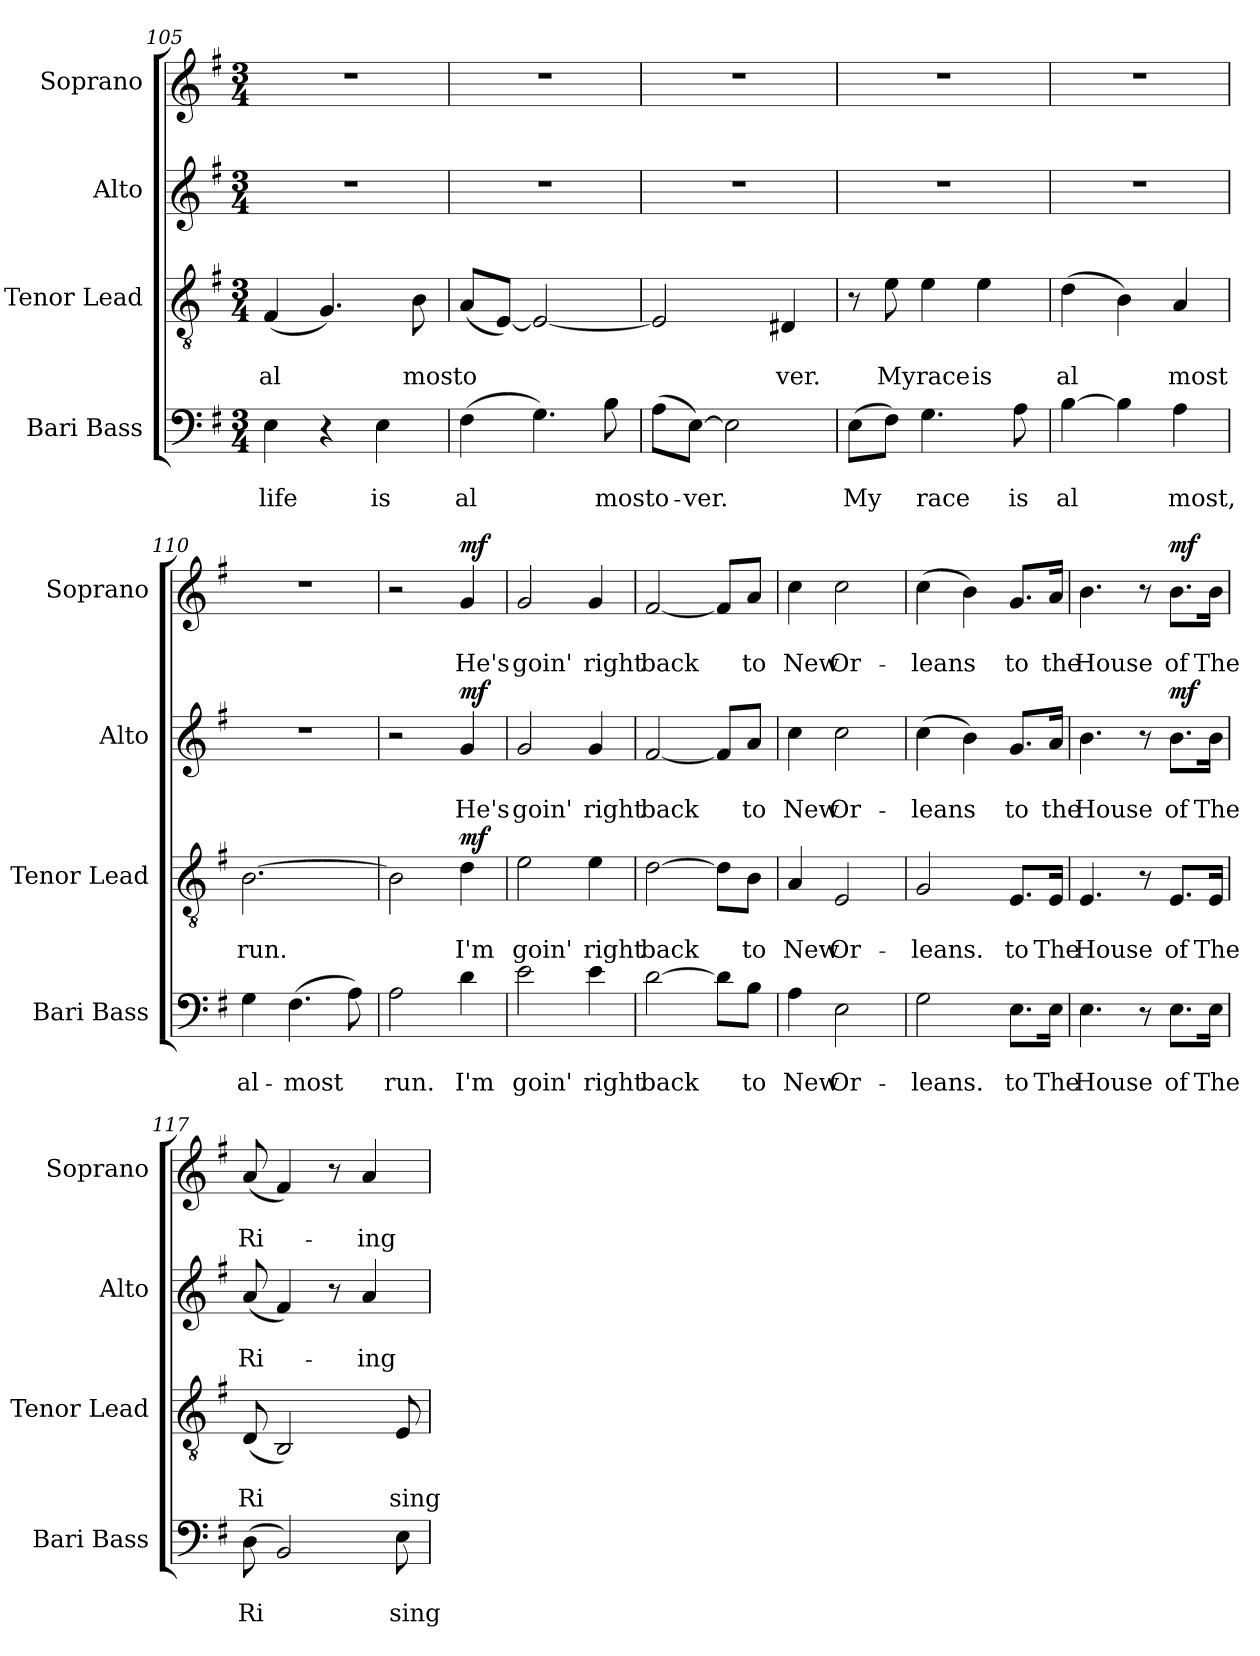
**kern	**text	**text	**kern	**text	**text	**dynam	**kern	**text	**text	**dynam	**kern	**text	**text	**dynam
*part4	*part4	*part4	*part3	*part3	*part3	*part3	*part2	*part2	*part2	*part2	*part1	*part1	*part1	*part1
*staff4	*staff4	*staff4	*staff3	*staff3	*staff3	*staff3	*staff2	*staff2	*staff2	*staff2	*staff1	*staff1	*staff1	*staff1
*I"Bari Bass	*	*	*I"Tenor Lead	*	*	*	*I"Alto	*	*	*	*I"Soprano	*	*	*
*I'Bari Bass	*	*	*I'Tenor  Lead	*	*	*	*I'Alto	*	*	*	*I'Soprano	*	*	*
*clefF4	*	*	*clefGv2	*	*	*	*clefG2	*	*	*	*clefG2	*	*	*
*k[f#]	*	*	*k[f#]	*	*	*	*k[f#]	*	*	*	*k[f#]	*	*	*
*M3/4	*	*	*M3/4	*	*	*	*M3/4	*	*	*	*M3/4	*	*	*
=105	=105	=105	=105	=105	=105	=105	=105	=105	=105	=105	=105	=105	=105	=105
!	!	!LO:LY:b	!	!	!LO:LY:b	!	!	!	!	!	!	!	!	!
4E\	.	life	(<4F#/	.	al	.	2.r	.	.	.	2.r	.	.	.
4r	.	.	4.G/)	.	.	.	.	.	.	.	.	.	.	.
!	!	!LO:LY:b	!	!	!	!	!	!	!	!	!	!	!	!
4E\	.	is	.	.	.	.	.	.	.	.	.	.	.	.
!	!	!	!	!	!LO:LY:b	!	!	!	!	!	!	!	!	!
.	.	.	8B\	.	most	.	.	.	.	.	.	.	.	.
=106	=106	=106	=106	=106	=106	=106	=106	=106	=106	=106	=106	=106	=106	=106
!	!	!LO:LY:b	!	!	!LO:LY:b	!	!	!	!	!	!	!	!	!
(>4F#\	.	al	(<8A/L	.	-o	.	2.r	.	.	.	2.r	.	.	.
.	.	.	[8E/J)	.	.	.	.	.	.	.	.	.	.	.
4.G\)	.	.	2E/_	.	.	.	.	.	.	.	.	.	.	.
!	!	!LO:LY:b	!	!	!	!	!	!	!	!	!	!	!	!
8B\	.	most	.	.	.	.	.	.	.	.	.	.	.	.
=107	=107	=107	=107	=107	=107	=107	=107	=107	=107	=107	=107	=107	=107	=107
!	!	!LO:LY:b	!	!	!	!	!	!	!	!	!	!	!	!
(>8A\L	.	o-	2E/]	.	.	.	2.r	.	.	.	2.r	.	.	.
!	!	!LO:LY:b	!	!	!	!	!	!	!	!	!	!	!	!
[8E\J)	.	-ver.	.	.	.	.	.	.	.	.	.	.	.	.
2E\]	.	.	.	.	.	.	.	.	.	.	.	.	.	.
!	!	!	!	!	!LO:LY:b	!	!	!	!	!	!	!	!	!
.	.	.	4D#X/	.	ver.	.	.	.	.	.	.	.	.	.
=108	=108	=108	=108	=108	=108	=108	=108	=108	=108	=108	=108	=108	=108	=108
!	!	!LO:LY:b	!	!	!	!	!	!	!	!	!	!	!	!
(>8E\L	.	My	8r	.	.	.	2.r	.	.	.	2.r	.	.	.
!	!	!	!	!	!LO:LY:b	!	!	!	!	!	!	!	!	!
8F#\J)	.	.	8e\	.	My	.	.	.	.	.	.	.	.	.
!	!	!LO:LY:b	!	!	!LO:LY:b	!	!	!	!	!	!	!	!	!
4.G\	.	race	4e\	.	race	.	.	.	.	.	.	.	.	.
!	!	!	!	!	!LO:LY:b	!	!	!	!	!	!	!	!	!
.	.	.	4e\	.	is	.	.	.	.	.	.	.	.	.
!	!	!LO:LY:b	!	!	!	!	!	!	!	!	!	!	!	!
8A\	.	is	.	.	.	.	.	.	.	.	.	.	.	.
=109	=109	=109	=109	=109	=109	=109	=109	=109	=109	=109	=109	=109	=109	=109
!	!	!LO:LY:b	!	!	!LO:LY:b	!	!	!	!	!	!	!	!	!
[4B\	.	-al	(>4d\	.	al	.	2.r	.	.	.	2.r	.	.	.
4B\]	.	.	4B\)	.	.	.	.	.	.	.	.	.	.	.
!	!	!LO:LY:b	!	!	!LO:LY:b	!	!	!	!	!	!	!	!	!
4A\	.	most,	4A/	.	most	.	.	.	.	.	.	.	.	.
=110	=110	=110	=110	=110	=110	=110	=110	=110	=110	=110	=110	=110	=110	=110
!	!	!LO:LY:b	!	!	!LO:LY:b	!	!	!	!	!	!	!	!	!
4G\	.	al-	[2.B\	.	run.	.	2.r	.	.	.	2.r	.	.	.
!	!	!LO:LY:b	!	!	!	!	!	!	!	!	!	!	!	!
(>4.F#\	.	-most	.	.	.	.	.	.	.	.	.	.	.	.
8A\)	.	.	.	.	.	.	.	.	.	.	.	.	.	.
=111	=111	=111	=111	=111	=111	=111	=111	=111	=111	=111	=111	=111	=111	=111
!	!	!LO:LY:b	!	!	!	!	!	!	!	!	!	!	!	!
2A\	.	run.	2B\]	.	.	.	2r	.	.	.	2r	.	.	.
!	!	!LO:LY:b	!	!	!LO:LY:b	!LO:DY:a	!	!	!LO:LY:b	!LO:DY:a	!	!	!LO:LY:b	!LO:DY:a
4d\	.	I'm	4d\	.	I'm	mf	4g/	.	He's	mf	4g/	.	He's	mf
!!LO:LB:g=z
=112	=112	=112	=112	=112	=112	=112	=112	=112	=112	=112	=112	=112	=112	=112
!	!	!LO:LY:b	!	!	!LO:LY:b	!	!	!	!LO:LY:b	!	!	!	!LO:LY:b	!
2e\	.	goin'	2e\	.	goin'	.	2g/	.	goin'	.	2g/	.	goin'	.
!	!	!LO:LY:b	!	!	!LO:LY:b	!	!	!	!LO:LY:b	!	!	!	!LO:LY:b	!
4e\	.	right	4e\	.	right	.	4g/	.	right	.	4g/	.	right	.
=113	=113	=113	=113	=113	=113	=113	=113	=113	=113	=113	=113	=113	=113	=113
!	!	!LO:LY:b	!	!	!LO:LY:b	!	!	!	!LO:LY:b	!	!	!	!LO:LY:b	!
[2d\	.	back	[2d\	.	back	.	[2f#/	.	back	.	[2f#/	.	back	.
8d\L]	.	.	8d\L]	.	.	.	8f#/L]	.	.	.	8f#/L]	.	.	.
!	!	!LO:LY:b	!	!	!LO:LY:b	!	!	!	!LO:LY:b	!	!	!	!LO:LY:b	!
8B\J	.	to	8B\J	.	to	.	8a/J	.	to	.	8a/J	.	to	.
=114	=114	=114	=114	=114	=114	=114	=114	=114	=114	=114	=114	=114	=114	=114
!	!	!LO:LY:b	!	!	!LO:LY:b	!	!	!	!LO:LY:b	!	!	!	!LO:LY:b	!
4A\	.	New	4A/	.	New	.	4cc\	.	New	.	4cc\	.	New	.
!	!	!LO:LY:b	!	!	!LO:LY:b	!	!	!	!LO:LY:b	!	!	!	!LO:LY:b	!
2E\	.	Or-	2E/	.	Or-	.	2cc\	.	Or-	.	2cc\	.	Or-	.
=115	=115	=115	=115	=115	=115	=115	=115	=115	=115	=115	=115	=115	=115	=115
!	!	!LO:LY:b	!	!	!LO:LY:b	!	!	!	!LO:LY:b	!	!	!	!LO:LY:b	!
2G\	.	-leans.	2G/	.	-leans.	.	(>4cc\	.	-leans	.	(>4cc\	.	-leans	.
.	.	.	.	.	.	.	4b\)	.	.	.	4b\)	.	.	.
!	!	!LO:LY:b	!	!	!LO:LY:b	!	!	!	!LO:LY:b	!	!	!	!LO:LY:b	!
8.E\L	.	to	8.E/L	.	to	.	8.g/L	.	to	.	8.g/L	.	to	.
!	!	!LO:LY:b	!	!	!LO:LY:b	!	!	!	!LO:LY:b	!	!	!	!LO:LY:b	!
16E\Jk	.	The	16E/Jk	.	The	.	16a/Jk	.	the	.	16a/Jk	.	the	.
=116	=116	=116	=116	=116	=116	=116	=116	=116	=116	=116	=116	=116	=116	=116
!	!	!LO:LY:b	!	!	!LO:LY:b	!	!	!	!LO:LY:b	!	!	!	!LO:LY:b	!
4.E\	.	House	4.E/	.	House	.	4.b\	.	House	.	4.b\	.	House	.
8r	.	.	8r	.	.	.	8r	.	.	.	8r	.	.	.
!	!	!LO:LY:b	!	!	!LO:LY:b	!	!	!	!LO:LY:b	!LO:DY:a	!	!	!LO:LY:b	!LO:DY:a
8.E\L	.	of	8.E/L	.	of	.	8.b\L	.	of	mf	8.b\L	.	of	mf
!	!	!LO:LY:b	!	!	!LO:LY:b	!	!	!	!LO:LY:b	!	!	!	!LO:LY:b	!
16E\Jk	.	The	16E/Jk	.	The	.	16b\Jk	.	The	.	16b\Jk	.	The	.
=117	=117	=117	=117	=117	=117	=117	=117	=117	=117	=117	=117	=117	=117	=117
!	!	!LO:LY:b	!	!	!LO:LY:b	!	!	!	!LO:LY:b	!	!	!	!LO:LY:b	!
(>8D\	.	-Ri	(<8D/	.	-Ri	.	(<8a/	.	-Ri-	.	(<8a/	.	-Ri-	.
2BB/)	.	.	2BB/)	.	.	.	4f#/)	.	.	.	4f#/)	.	.	.
.	.	.	.	.	.	.	8r	.	.	.	8r	.	.	.
!	!	!	!	!	!	!	!	!	!LO:LY:b	!	!	!	!LO:LY:b	!
.	.	.	.	.	.	.	4a/	.	ing	.	4a/	.	ing	.
!	!	!LO:LY:b	!	!	!LO:LY:b	!	!	!	!	!	!	!	!	!
8E\	.	sing	8E/	.	sing	.	.	.	.	.	.	.	.	.
=	=	=	=	=	=	=	=	=	=	=	=	=	=	=
*-	*-	*-	*-	*-	*-	*-	*-	*-	*-	*-	*-	*-	*-	*-
